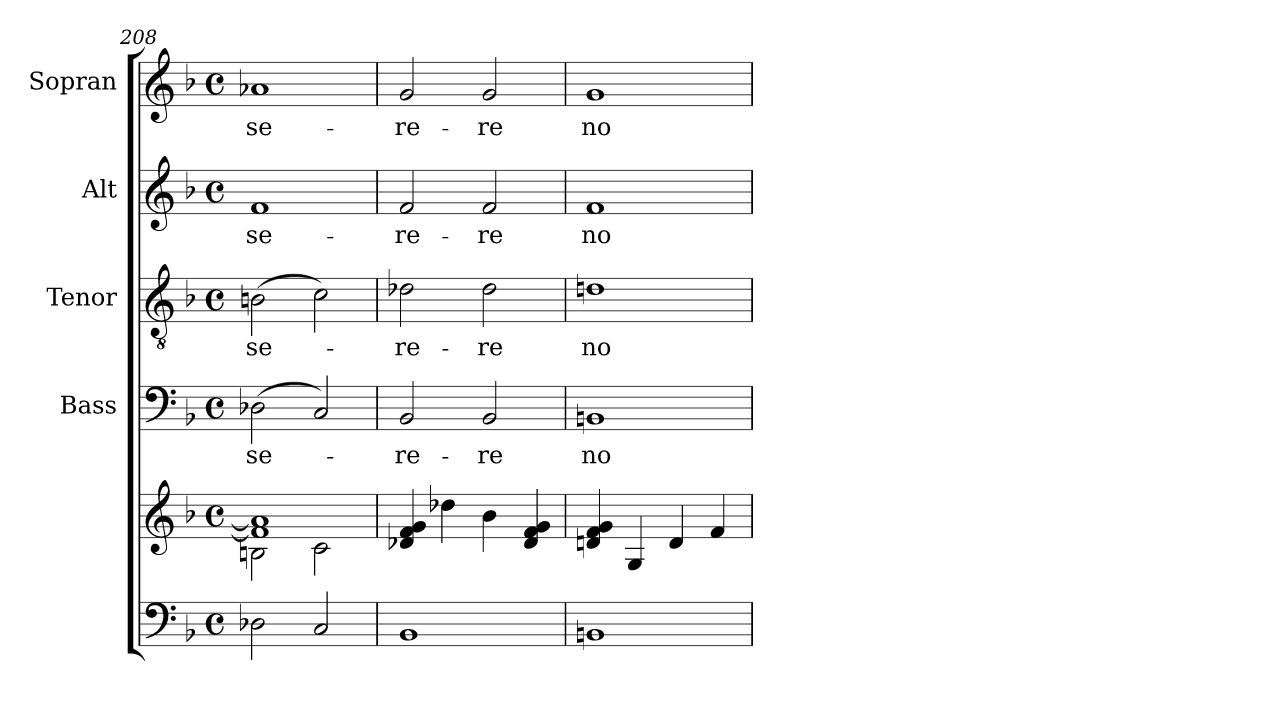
**kern	**kern	**kern	**text	**kern	**text	**kern	**text	**kern	**text
*part5	*part5	*part4	*part4	*part3	*part3	*part2	*part2	*part1	*part1
*staff6	*staff5	*staff4	*staff4	*staff3	*staff3	*staff2	*staff2	*staff1	*staff1
*	*	*I"Bass	*	*I"Tenor	*	*I"Alt	*	*I"Sopran	*
*	*	*I'B.	*	*I'T.	*	*I'A.	*	*I'S.	*
*clefF4	*clefG2	*clefF4	*	*clefGv2	*	*clefG2	*	*clefG2	*
*k[b-]	*k[b-]	*k[b-]	*	*k[b-]	*	*k[b-]	*	*k[b-]	*
*F:	*F:	*F:	*	*F:	*	*F:	*	*F:	*
*M4/4	*M4/4	*M4/4	*	*M4/4	*	*M4/4	*	*M4/4	*
*met(c)	*met(c)	*met(c)	*	*met(c)	*	*met(c)	*	*met(c)	*
=208	=208	=208	=208	=208	=208	=208	=208	=208	=208
*	*^	*	*	*	*	*	*	*	*
!	!	!	!	!LO:LY:b	!	!LO:LY:b	!	!LO:LY:b	!	!LO:LY:b
2D-X\	1f] 1a-]	2Bn\	(>2D-X\	-se-	(>2Bn\	-se-	1f	-se-	1a-X	-se-
2C/	.	2c\	2C/)	.	2c\)	.	.	.	.	.
!!LO:PB:g=z
=209	=209	=209	=209	=209	=209	=209	=209	=209	=209	=209
!	!	!	!	!LO:LY:b	!	!LO:LY:b	!	!LO:LY:b	!	!LO:LY:b
*	*v	*v	*	*	*	*	*	*	*	*
1BB-	4d-X/ 4f/ 4g/	2BB-/	-re-	2d-X\	-re-	2f/	-re-	2g/	-re-
.	4dd-X\	.	.	.	.	.	.	.	.
!	!	!	!LO:LY:b	!	!LO:LY:b	!	!LO:LY:b	!	!LO:LY:b
.	4b-\	2BB-/	-re	2d-\	-re	2f/	-re	2g/	-re
.	4d-/ 4f/ 4g/	.	.	.	.	.	.	.	.
=210	=210	=210	=210	=210	=210	=210	=210	=210	=210
!	!	!	!LO:LY:b	!	!LO:LY:b	!	!LO:LY:b	!	!LO:LY:b
1BBn	4dn/ 4f/ 4g/	1BBn	no-	1dn	no-	1f	no-	1g	no-
.	4G/	.	.	.	.	.	.	.	.
.	4d/	.	.	.	.	.	.	.	.
.	4f/	.	.	.	.	.	.	.	.
=	=	=	=	=	=	=	=	=	=
*-	*-	*-	*-	*-	*-	*-	*-	*-	*-
